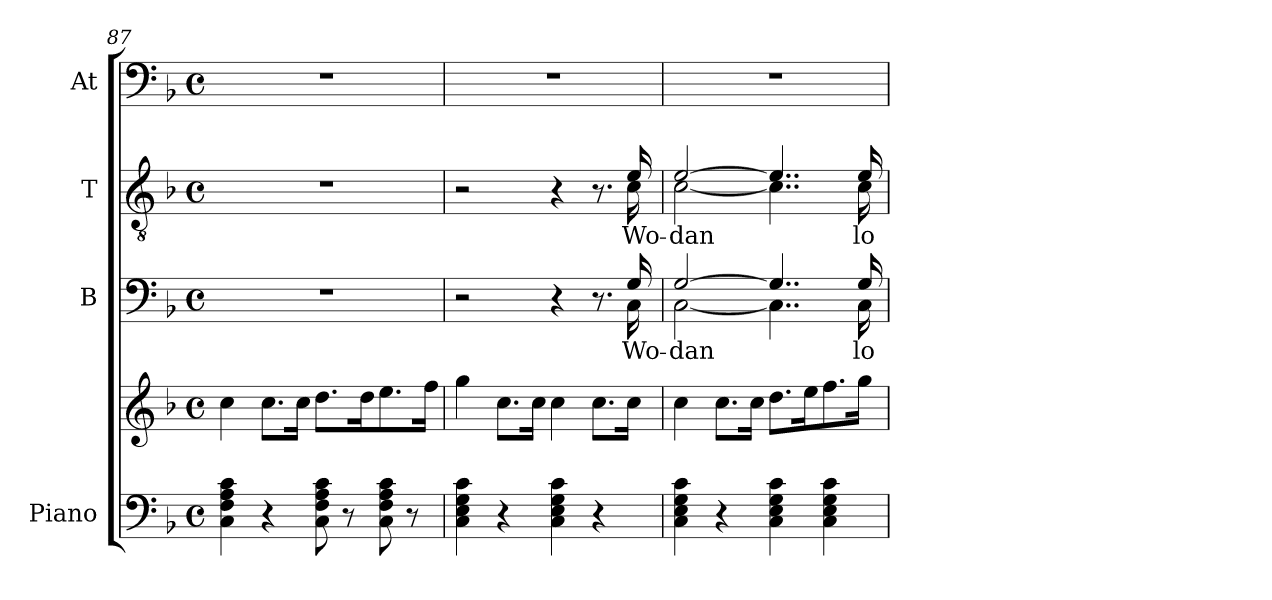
**kern	**kern	**kern	**text	**kern	**text	**kern
*part4	*part4	*part3	*part3	*part2	*part2	*part1
*staff5	*staff4	*staff3	*staff3	*staff2	*staff2	*staff1
*I"Piano	*	*I"B	*	*I"T	*	*I"At
*I'Pno	*	*I'B	*	*I'T	*	*I'At
*clefF4	*clefG2	*clefF4	*	*clefGv2	*	*clefF4
*k[b-]	*k[b-]	*k[b-]	*	*k[b-]	*	*k[b-]
*M4/4	*M4/4	*M4/4	*	*M4/4	*	*M4/4
*met(c)	*met(c)	*met(c)	*	*met(c)	*	*met(c)
=87	=87	=87	=87	=87	=87	=87
4C\ 4F\ 4A\ 4c\	4cc\	1r	.	1r	.	1r
4r	8.cc\L	.	.	.	.	.
.	16cc\Jk	.	.	.	.	.
8C\ 8F\ 8A\ 8c\	8.dd\L	.	.	.	.	.
8r	.	.	.	.	.	.
.	16dd\K	.	.	.	.	.
8C\ 8F\ 8A\ 8c\	8.ee\	.	.	.	.	.
8r	.	.	.	.	.	.
.	16ff\Jk	.	.	.	.	.
!!LO:PB:g=z
=88	=88	=88	=88	=88	=88	=88
*	*	*^	*	*^	*	*
4C\ 4E\ 4G\ 4c\	4gg\	2r	2...ryy	.	2r	2...ryy	.	1r
4r	8.cc\L	.	.	.	.	.	.	.
.	16cc\Jk	.	.	.	.	.	.	.
4C\ 4E\ 4G\ 4c\	4cc\	4r	.	.	4r	.	.	.
4r	8.cc\L	8.r	.	.	8.r	.	.	.
!	!	!	!	!LO:LY:b	!	!	!LO:LY:b	!
.	16cc\Jk	16G!/	16C\	Wo-	16e/	16c!\	Wo-	.
=89	=89	=89	=89	=89	=89	=89	=89	=89
!	!	!	!	!LO:LY:b	!	!	!LO:LY:b	!
4C\ 4E\ 4G\ 4c\	4cc\	[2G!/	[2C\	-dan	[2e/	[2c!\	-dan	1r
4r	8.cc\L	.	.	.	.	.	.	.
.	16cc\Jk	.	.	.	.	.	.	.
4C\ 4E\ 4G\ 4c\	8.dd\L	4..G!/]	4..C\]	.	4..e/]	4..c!\]	.	.
.	16ee\K	.	.	.	.	.	.	.
4C\ 4E\ 4G\ 4c\	8.ff\	.	.	.	.	.	.	.
!	!	!	!	!LO:LY:b	!	!	!LO:LY:b	!
.	16gg\Jk	16G!/	16C\	lo	16e/	16c!\	lo	.
*	*	*v	*v	*	*	*	*	*
*	*	*	*	*v	*v	*	*
=	=	=	=	=	=	=
*-	*-	*-	*-	*-	*-	*-
